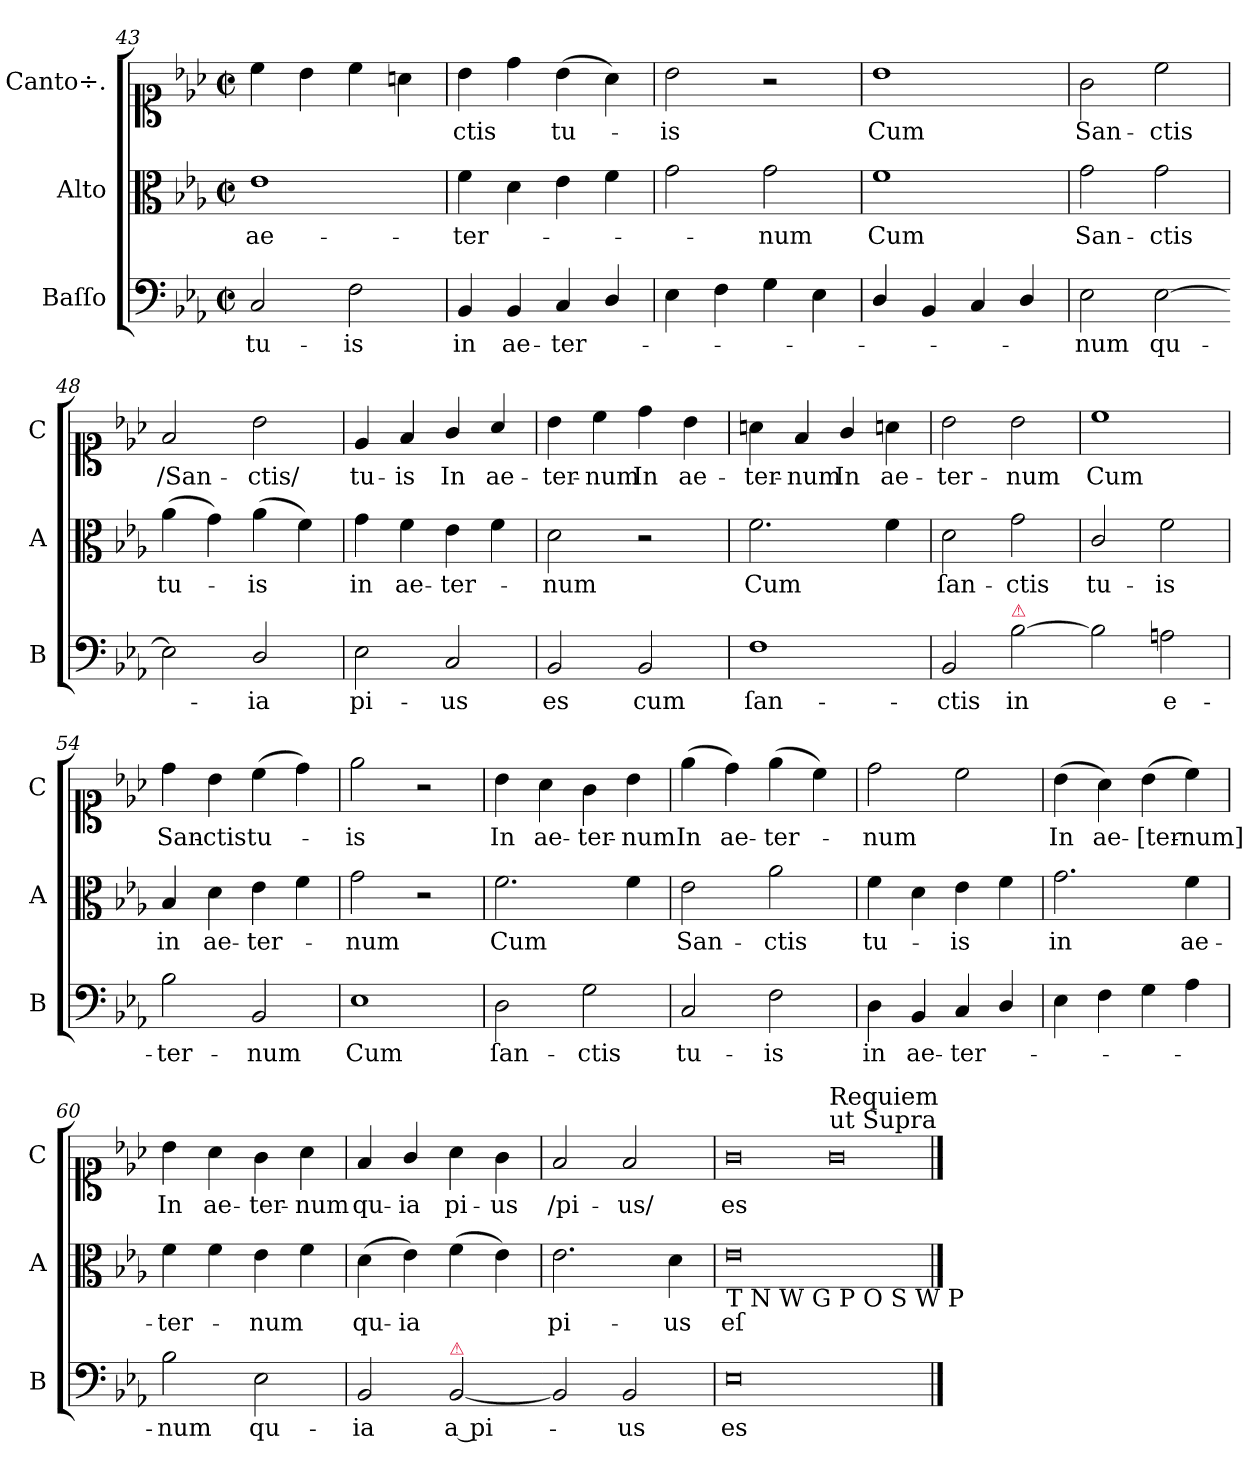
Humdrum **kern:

**kern	**text	**kern	**text	**kern	**text
*part3	*part3	*part2	*part2	*part1	*part1
*staff3	*staff3	*staff2	*staff2	*staff1	*staff1
*I"Baſſo	*	*I"Alto	*	*I"Canto÷.	*
*I'B	*	*I'A	*	*I'C	*
*clefF4	*	*clefC3	*	*clefC1	*
*k[b-e-a-]	*	*k[b-e-a-]	*	*k[b-e-a-]	*
*M2/2	*	*M2/2	*	*M2/2	*
*met(c|)	*	*met(c|)	*	*met(c|)	*
=43	=43	=43	=43	=43	=43
2C/	tu-	1e-	ae-	4cc\	.
.	.	.	.	4b-\	.
2F\	-is	.	.	4cc\	.
.	.	.	.	4an\	.
=44	=44	=44	=44	=44	=44
4BB-/	in	4f\	-ter-	4b-\	-ctis
4BB-/	ae-	4d\	.	4dd\	.
4C/	-ter-	4e-\	.	(4b-\	tu-
4D/	.	4f\	.	4a-\)	.
=45	=45	=45	=45	=45	=45
4E-\	.	2g\	.	2b-\	-is
4F\	.	.	.	.	.
4G\	.	2g\	-num	2r	.
4E-\	.	.	.	.	.
=46	=46	=46	=46	=46	=46
4D/	.	1f	Cum	1b-	Cum
4BB-/	.	.	.	.	.
4C/	.	.	.	.	.
4D/	.	.	.	.	.
=47	=47	=47	=47	=47	=47
2E-\	-num	2g\	San-	2g\	San-
[2E-\	qu-	2g\	-ctis	2cc\	-ctis
=48-	=48	=48	=48	=48	=48
2E-\]	.	(4a-\	tu-	2f/	/San-
.	.	4g\)	.	.	.
2D/	-ia	(4a-\	-is	2b-\	-ctis/
.	.	4f\)	.	.	.
=49	=49	=49	=49	=49	=49
2E-\	pi-	4g\	in	4e-/	tu-
.	.	4f\	ae-	4f/	-is
2C/	-us	4e-\	-ter-	4g/	In
.	.	4f\	.	4a-/	ae-
=50	=50	=50	=50	=50	=50
2BB-/	es	2d\	-num	4b-\	-ter-
.	.	.	.	4cc\	-num
2BB-/	cum	2r	.	4dd\	In
.	.	.	.	4b-\	ae-
=51	=51	=51	=51	=51	=51
1F	ſan-	2.f\	Cum	4an\	-ter-
.	.	.	.	4f/	-num
.	.	.	.	4g/	In
.	.	4f\	.	4an\	ae-
=52	=52	=52	=52	=52	=52
2BB-/	-ctis	2d\	ſan-	2b-\	-ter-
!LO:TX:a:color=crimson:t=⚠	!	!	!	!	!
[2B-\	in	2g\	-ctis	2b-\	-num
=53-	=53	=53	=53	=53	=53
2B-\]	.	2c/	tu-	1cc	Cum
2An\	e-	2f\	-is	.	.
=54	=54	=54	=54	=54	=54
2B-\	-ter-	4B-/	in	4dd\	San-
.	.	4d\	ae-	4b-\	-ctis
2BB-/	-num	4e-\	-ter-	(4cc\	tu-
.	.	4f\	.	4dd\)	.
=55	=55	=55	=55	=55	=55
1E-	Cum	2g\	-num	2ee-\	-is
.	.	2r	.	2r	.
=56	=56	=56	=56	=56	=56
2D\	ſan-	2.f\	Cum	4b-\	In
.	.	.	.	4a-\	ae-
2G\	-ctis	.	.	4g\	-ter-
.	.	4f\	.	4b-\	-num
=57	=57	=57	=57	=57	=57
2C/	tu-	2e-\	San-	(4ee-\	In
.	.	.	.	4dd\)	ae-
2F\	-is	2a-\	-ctis	(4ee-\	-ter-
.	.	.	.	4cc\)	.
=58	=58	=58	=58	=58	=58
4D\	in	4f\	tu-	2dd\	-num
4BB-/	ae-	4d\	.	.	.
4C/	-ter-	4e-\	-is	2cc\	.
4D/	.	4f\	.	.	.
=59	=59	=59	=59	=59	=59
4E-\	.	2.g\	in	(4b-\	In
4F\	.	.	.	4a-\)	ae-
4G\	.	.	.	(4b-\	-[ter-
4A-\	.	4f\	ae-	4cc\)	-num]
=60	=60	=60	=60	=60	=60
2B-\	-num	4f\	-ter-	4b-\	In
.	.	4f\	.	4a-\	ae-
2E-\	qu-	4e-\	-num	4g\	-ter-
.	.	4f\	.	4a-\	-num
=61	=61	=61	=61	=61	=61
2BB-/	-ia	(4d\	qu-	4f/	qu-
.	.	4e-\)	-ia	4g/	-ia
!LO:TX:a:color=crimson:t=⚠	!	!	!	!	!
[2BB-/	a pi-	(4f\	.	4a-\	pi-
.	.	4e-\)	.	4g\	-us
=62-	=62	=62	=62	=62	=62
2BB-/]	.	2.e-\	pi-	2f/	/pi-
2BB-/	-us	.	.	2f/	-us/
.	.	4d\	-us	.	.
=63	=63	=63	=63	=63	=63
!	!	!LO:TX:b:t=T N W G P O S W P	!	!	!
!LO:N:vis=0	!	!LO:N:vis=0	!	!LO:N:vis=0	!
1E-	es	1e-	eſ	2g\	es
!	!	!	!	!LO:TX:a:t=Requiem\nut Supra	!
!	!	!	!	!LO:N:vis=0	!
.	.	.	.	2g\	.
==	==	==	==	==	==
*-	*-	*-	*-	*-	*-
